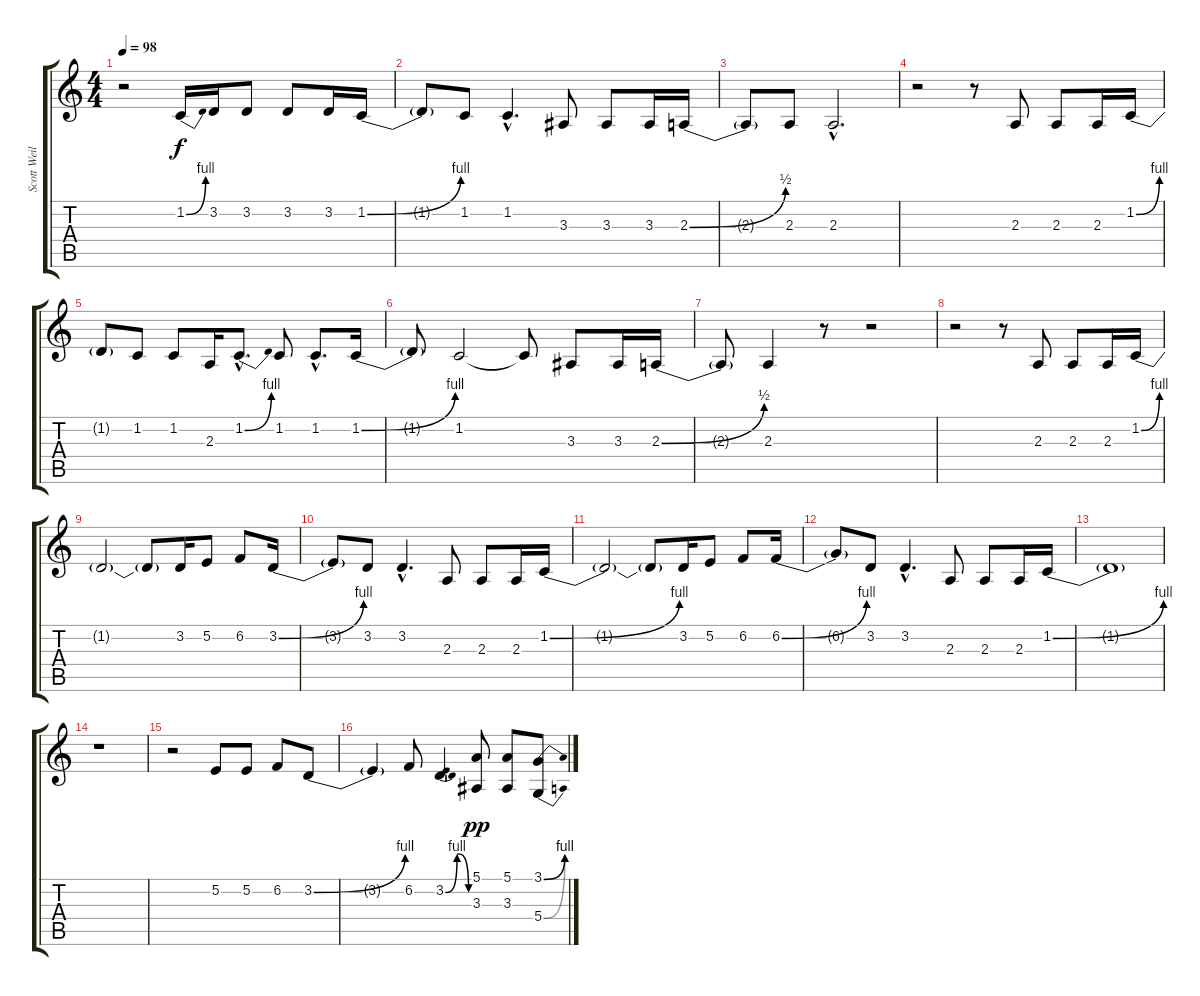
\track ("Scott Weiland" "Scott Weil") {instrument bassoon}
\staff {score tabs}
\tuning (E4 B3 G3 D3 A2 E2) {hide}
\ts (4 4)
\tempo 98
\clef g2
\ks c
r.2{dy f} 1.2{be (bend 0 0 60 4)}.16{volume 16} 3.2.16 3.2.8 3.2.8 3.2.16 1.2{be (bend 0 0 60 4)}.16 |
1.2{t}.8 1.2.8 1.2{hac}.4{d} 3.3.8 3.3.8 3.3.16 2.3{be (bend 0 0 60 2)}.16 |
2.3{t}.8 2.3.8 2.3{hac}.2{d} |
r.2 r.8 2.3.8 2.3.8 2.3.16 1.2{be (bend 0 0 60 4)}.16 |
1.2{t}.8 1.2.8 1.2.8 2.3.16 1.2{be (bend 0 0 60 4) hac}.8{d} 1.2.8 1.2{hac}.8{d} 1.2{be (bend 0 0 60 4)}.16 |
1.2{t}.8 1.2.2 1.2{t}.8 3.3.8 3.3.16 2.3{be (bend 0 0 60 2)}.16 |
2.3{t}.8 2.3.4 r.8 r.2 |
r.2 r.8 2.3.8 2.3.8 2.3.16 1.2{be (bend 0 0 60 4)}.16 |
1.2{t}.2 1.2{t}.8 3.2.16 5.2.8 6.2.8 3.2{be (bend 0 0 60 4)}.16 |
3.2{t}.8 3.2.8 3.2{hac}.4{d} 2.3.8 2.3.8 2.3.16 1.2{be (bend 0 0 60 4)}.16 |
1.2{t}.2 1.2{t}.8 3.2.16 5.2.8 6.2.8 6.2{be (bend 0 0 60 4)}.16 |
6.2{t}.8 3.2.8 3.2{hac}.4{d} 2.3.8 2.3.8 2.3.16 1.2{be (bend 0 0 60 4)}.16 |
1.2{t}.1 |
r.1 |
r.2 5.2.8 5.2.8 6.2.8 3.2{be (bend 0 0 60 4)}.8 |
3.2{t}.4 6.2.8 3.2{be (bendrelease 0 0 15 4 45 4 60 0)}.4 (5.1 3.3).8{dy pp} (5.1 3.3).8 (3.1{be (bend 0 0 60 4)} 5.4{be (bend 0 0 60 4)}).8
